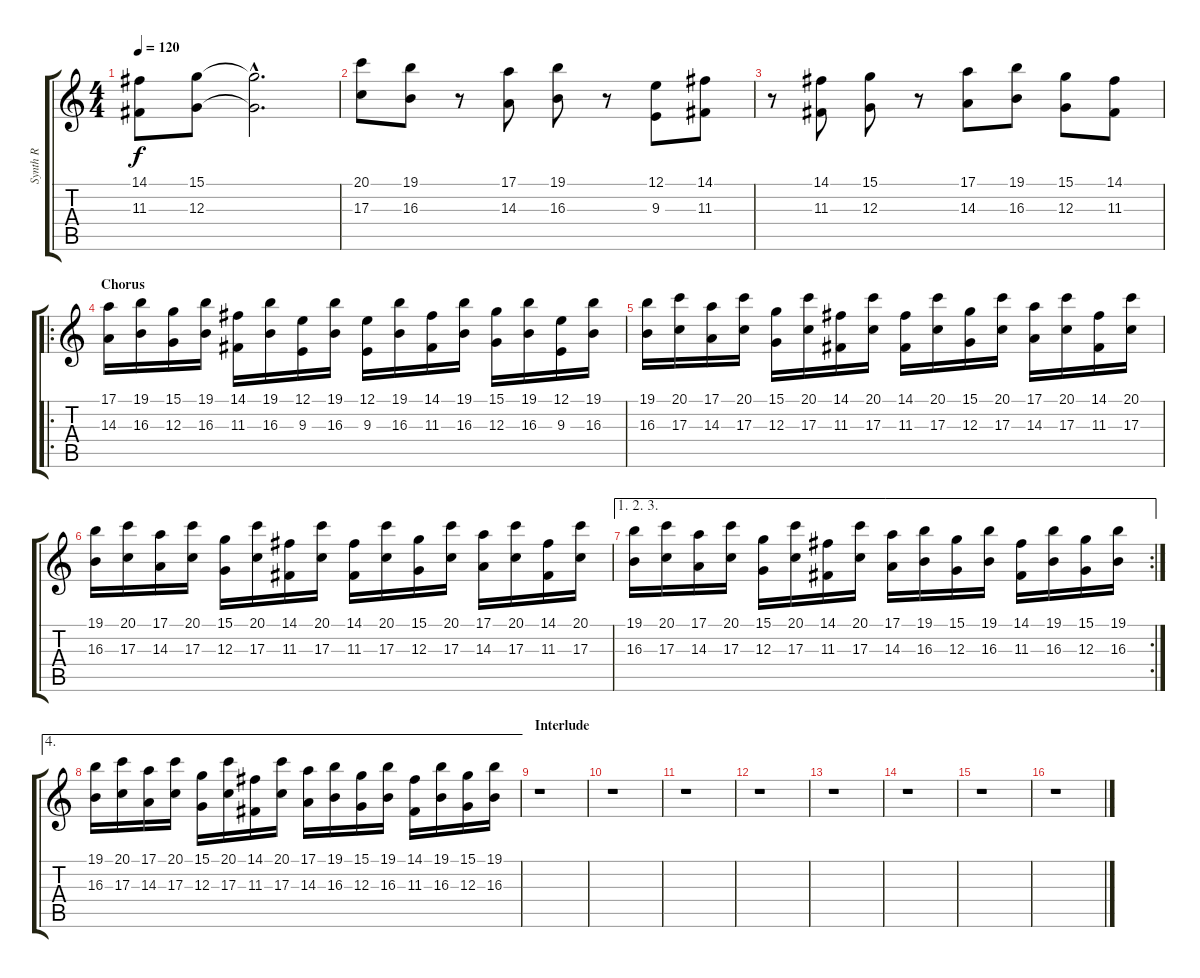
\track ("Synth R" "Synth R") {instrument stringensemble1}
\staff {score tabs}
\tuning (E4 B3 G3 D3 A2 E2) {hide}
\ts (4 4)
\tempo 120
\clef g2
\ks c
(14.1{t} 11.3{t}).8{dy f} (15.1 12.3).8 (15.1{hac t} 12.3{hac t}).2{d} |
(20.1 17.3).8 (19.1 16.3).8 r.8 (17.1 14.3).8 (19.1 16.3).8 r.8 (12.1 9.3).8 (14.1 11.3).8 |
r.8 (14.1 11.3).8 (15.1 12.3).8 r.8 (17.1 14.3).8 (19.1 16.3).8 (15.1 12.3).8 (14.1 11.3).8 |
\ro
\section ("" "Chorus")
(17.1 14.3).16 (19.1 16.3).16 (15.1 12.3).16 (19.1 16.3).16 (14.1 11.3).16 (19.1 16.3).16 (12.1 9.3).16 (19.1 16.3).16 (12.1 9.3).16 (19.1 16.3).16 (14.1 11.3).16 (19.1 16.3).16 (15.1 12.3).16 (19.1 16.3).16 (12.1 9.3).16 (19.1 16.3).16 |
(19.1 16.3).16 (20.1 17.3).16 (17.1 14.3).16 (20.1 17.3).16 (15.1 12.3).16 (20.1 17.3).16 (14.1 11.3).16 (20.1 17.3).16 (14.1 11.3).16 (20.1 17.3).16 (15.1 12.3).16 (20.1 17.3).16 (17.1 14.3).16 (20.1 17.3).16 (14.1 11.3).16 (20.1 17.3).16 |
(19.1 16.3).16 (20.1 17.3).16 (17.1 14.3).16 (20.1 17.3).16 (15.1 12.3).16 (20.1 17.3).16 (14.1 11.3).16 (20.1 17.3).16 (14.1 11.3).16 (20.1 17.3).16 (15.1 12.3).16 (20.1 17.3).16 (17.1 14.3).16 (20.1 17.3).16 (14.1 11.3).16 (20.1 17.3).16 |
\ae (1 2 3)
\rc 2
(19.1 16.3).16 (20.1 17.3).16 (17.1 14.3).16 (20.1 17.3).16 (15.1 12.3).16 (20.1 17.3).16 (14.1 11.3).16 (20.1 17.3).16 (17.1 14.3).16 (19.1 16.3).16 (15.1 12.3).16 (19.1 16.3).16 (14.1 11.3).16 (19.1 16.3).16 (15.1 12.3).16 (19.1 16.3).16 |
\ae 4
(19.1 16.3).16 (20.1 17.3).16 (17.1 14.3).16 (20.1 17.3).16 (15.1 12.3).16 (20.1 17.3).16 (14.1 11.3).16 (20.1 17.3).16 (17.1 14.3).16 (19.1 16.3).16 (15.1 12.3).16 (19.1 16.3).16 (14.1 11.3).16 (19.1 16.3).16 (15.1 12.3).16 (19.1 16.3).16 |
\section ("" "Interlude")
r.1 |
r.1 |
r.1 |
r.1 |
r.1 |
r.1 |
r.1 |
r.1
